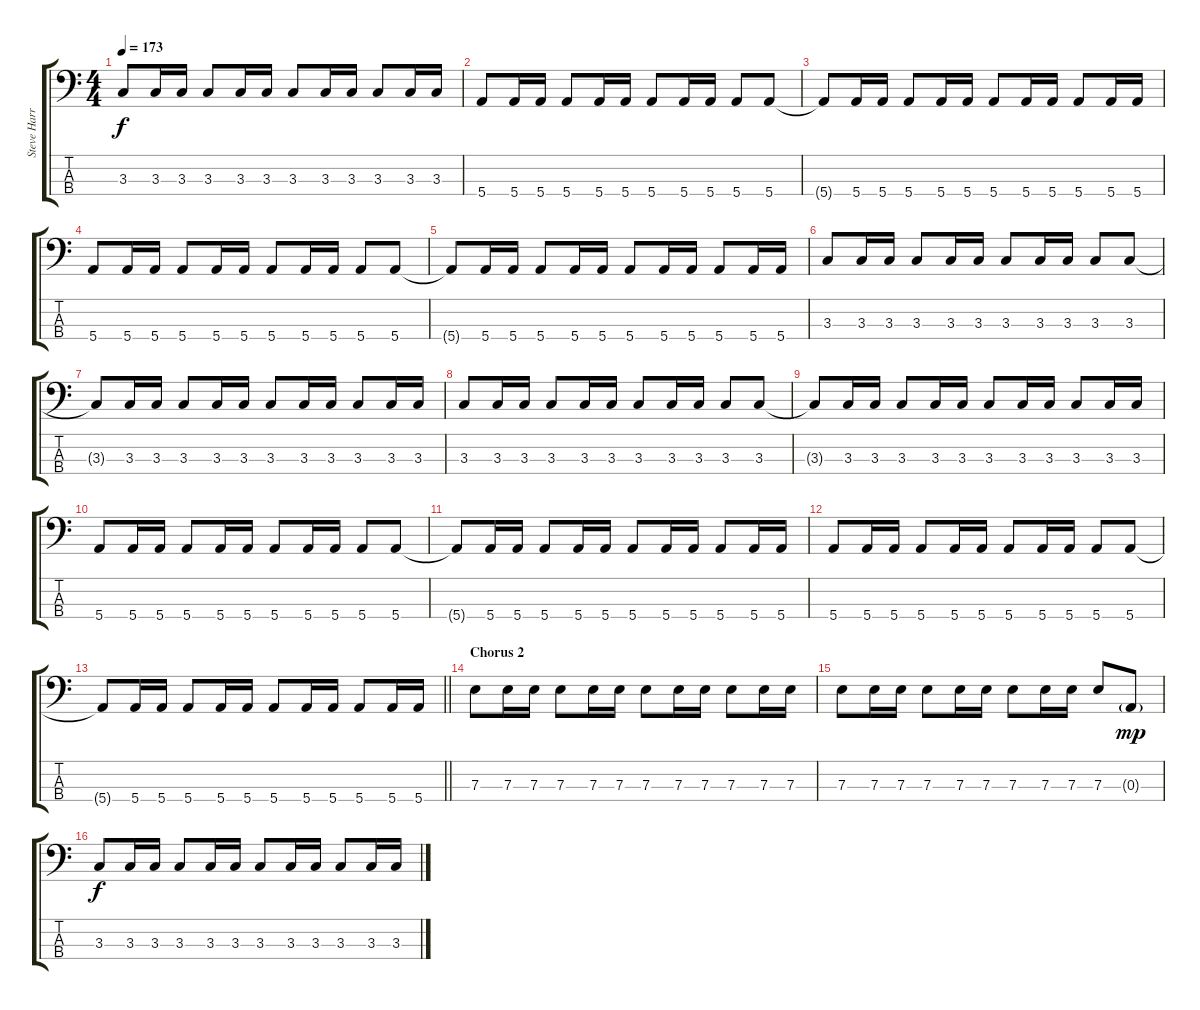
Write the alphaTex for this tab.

\track ("Steve Harris" "Steve Harr") {instrument electricbassfinger}
\staff {score tabs}
\tuning (G2 D2 A1 E1) {hide}
\ts (4 4)
\tempo 173
\clef f4
\ks c
3.3{t}.8{dy f} 3.3.16 3.3.16 3.3.8 3.3.16 3.3.16 3.3.8 3.3.16 3.3.16 3.3.8 3.3.16 3.3.16 |
5.4.8 5.4.16 5.4.16 5.4.8 5.4.16 5.4.16 5.4.8 5.4.16 5.4.16 5.4.8 5.4.8 |
5.4{t}.8 5.4.16 5.4.16 5.4.8 5.4.16 5.4.16 5.4.8 5.4.16 5.4.16 5.4.8 5.4.16 5.4.16 |
5.4.8 5.4.16 5.4.16 5.4.8 5.4.16 5.4.16 5.4.8 5.4.16 5.4.16 5.4.8 5.4.8 |
5.4{t}.8 5.4.16 5.4.16 5.4.8 5.4.16 5.4.16 5.4.8 5.4.16 5.4.16 5.4.8 5.4.16 5.4.16 |
3.3.8 3.3.16 3.3.16 3.3.8 3.3.16 3.3.16 3.3.8 3.3.16 3.3.16 3.3.8 3.3.8 |
3.3{t}.8 3.3.16 3.3.16 3.3.8 3.3.16 3.3.16 3.3.8 3.3.16 3.3.16 3.3.8 3.3.16 3.3.16 |
3.3.8 3.3.16 3.3.16 3.3.8 3.3.16 3.3.16 3.3.8 3.3.16 3.3.16 3.3.8 3.3.8 |
3.3{t}.8 3.3.16 3.3.16 3.3.8 3.3.16 3.3.16 3.3.8 3.3.16 3.3.16 3.3.8 3.3.16 3.3.16 |
5.4.8 5.4.16 5.4.16 5.4.8 5.4.16 5.4.16 5.4.8 5.4.16 5.4.16 5.4.8 5.4.8 |
5.4{t}.8 5.4.16 5.4.16 5.4.8 5.4.16 5.4.16 5.4.8 5.4.16 5.4.16 5.4.8 5.4.16 5.4.16 |
5.4.8 5.4.16 5.4.16 5.4.8 5.4.16 5.4.16 5.4.8 5.4.16 5.4.16 5.4.8 5.4.8 |
\barLineRight lightlight
5.4{t}.8 5.4.16 5.4.16 5.4.8 5.4.16 5.4.16 5.4.8 5.4.16 5.4.16 5.4.8 5.4.16 5.4.16 |
\section ("" "Chorus 2")
7.3.8 7.3.16 7.3.16 7.3.8 7.3.16 7.3.16 7.3.8 7.3.16 7.3.16 7.3.8 7.3.16 7.3.16 |
7.3.8 7.3.16 7.3.16 7.3.8 7.3.16 7.3.16 7.3.8 7.3.16 7.3.16 7.3.8 0.3{g}.8{dy mp} |
3.3.8{dy f} 3.3.16 3.3.16 3.3.8 3.3.16 3.3.16 3.3.8 3.3.16 3.3.16 3.3.8 3.3.16 3.3.16
